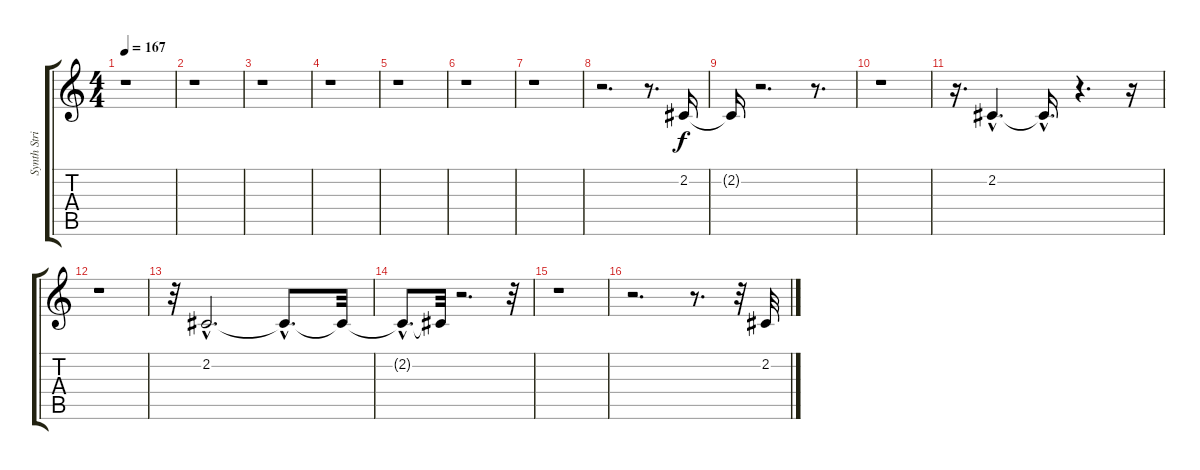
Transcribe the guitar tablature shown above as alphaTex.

\track ("Synth Strings" "Synth Stri") {instrument synthstrings2}
\staff {score tabs}
\tuning (E4 B3 G3 D3 A2 E2) {hide}
\ts (4 4)
\tempo 167
\clef g2
\ks c
r.1{dy f} |
r.1 |
r.1 |
r.1 |
r.1 |
r.1 |
r.1 |
r.2{d} r.8{d} 2.2.16 |
2.2{t}.16 r.2{d} r.8{d} |
r.1 |
r.16{d} 2.2{hac}.4{d} 2.2{hac t}.16{d} r.4{d} r.16 |
r.1 |
r.32 2.2{hac}.2{d} 2.2{hac t}.8{d} 2.2{t}.32 |
2.2{hac t}.8{d} 2.2{t}.32 r.2{d} r.32 |
r.1 |
r.2{d} r.8{d} r.32 2.2.32
